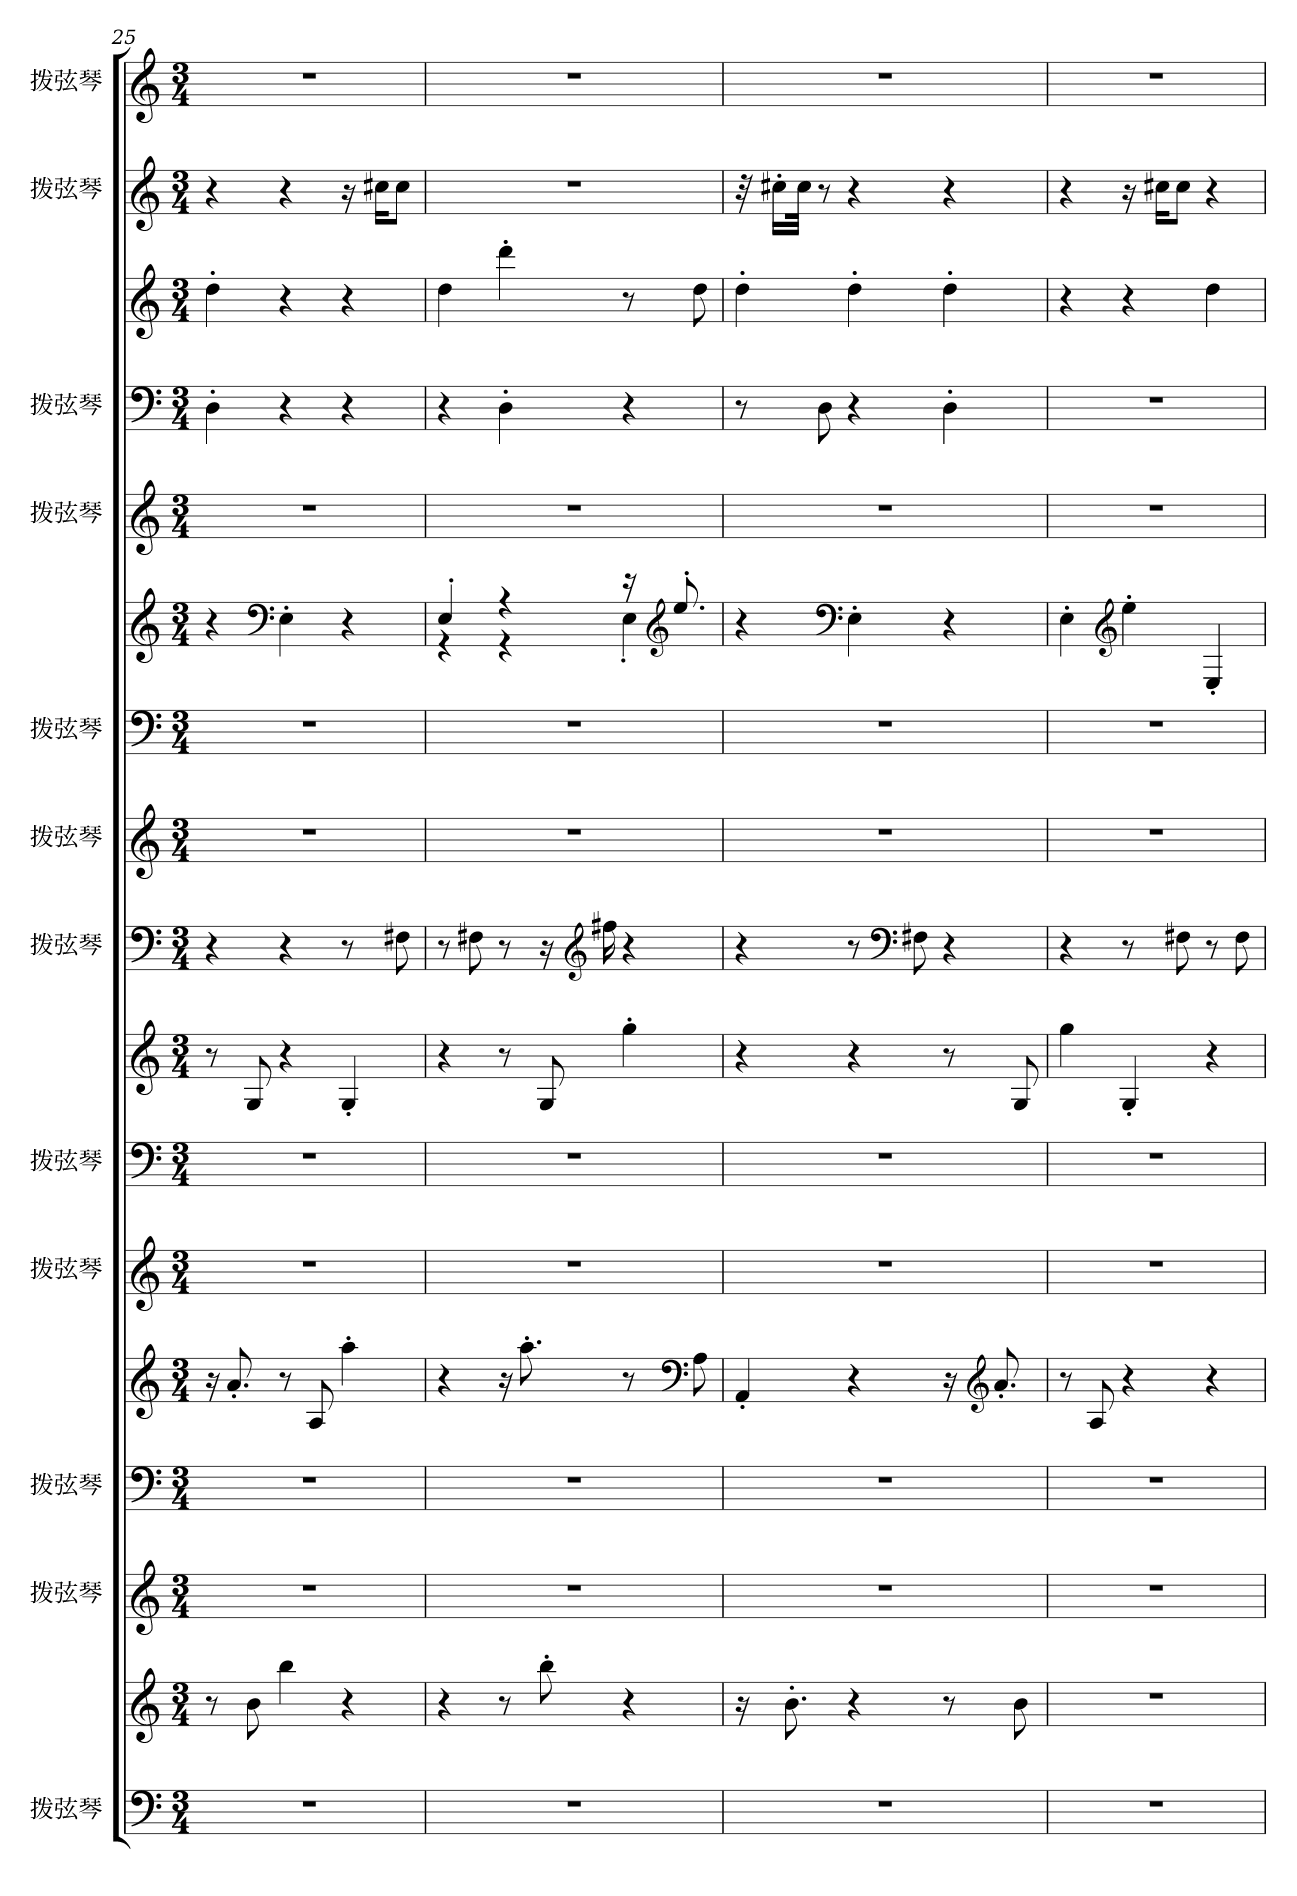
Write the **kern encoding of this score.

**kern	**kern	**kern	**kern	**kern	**kern	**kern	**kern	**kern	**kern	**kern	**kern	**kern	**kern	**kern	**kern	**kern
*part12	*part12	*part11	*part10	*part10	*part9	*part8	*part8	*part7	*part6	*part5	*part5	*part4	*part3	*part3	*part2	*part1
*staff17	*staff16	*staff15	*staff14	*staff13	*staff12	*staff11	*staff10	*staff9	*staff8	*staff7	*staff6	*staff5	*staff4	*staff3	*staff2	*staff1
*I"拨弦琴	*	*I"拨弦琴	*I"拨弦琴	*	*I"拨弦琴	*I"拨弦琴	*	*I"拨弦琴	*I"拨弦琴	*I"拨弦琴	*	*I"拨弦琴	*I"拨弦琴	*	*I"拨弦琴	*I"拨弦琴
!!LO:PB:g=z
*clefF4	*clefG2	*clefG2	*clefF4	*clefG2	*clefG2	*clefF4	*clefG2	*clefF4	*clefG2	*clefF4	*clefG2	*clefG2	*clefF4	*clefG2	*clefG2	*clefG2
*k[]	*k[]	*k[]	*k[]	*k[]	*k[]	*k[]	*k[]	*k[]	*k[]	*k[]	*k[]	*k[]	*k[]	*k[]	*k[]	*k[]
*M3/4	*M3/4	*M3/4	*M3/4	*M3/4	*M3/4	*M3/4	*M3/4	*M3/4	*M3/4	*M3/4	*M3/4	*M3/4	*M3/4	*M3/4	*M3/4	*M3/4
=25	=25	=25	=25	=25	=25	=25	=25	=25	=25	=25	=25	=25	=25	=25	=25	=25
2.r	8r	2.r	2.r	16r	2.r	2.r	8r	4r	2.r	2.r	4r	2.r	4D'\	4dd'\	4r	2.r
.	.	.	.	8.a'/	.	.	.	.	.	.	.	.	.	.	.	.
.	8b\	.	.	.	.	.	8G/	.	.	.	.	.	.	.	.	.
*	*	*	*	*	*	*	*	*	*	*	*clefF4	*	*	*	*	*
.	4bb\	.	.	8r	.	.	4r	4r	.	.	4E'\	.	4r	4r	4r	.
.	.	.	.	8A/	.	.	.	.	.	.	.	.	.	.	.	.
.	4r	.	.	4aa'\	.	.	4G'/	8r	.	.	4r	.	4r	4r	16r	.
.	.	.	.	.	.	.	.	.	.	.	.	.	.	.	16cc#X\KL	.
.	.	.	.	.	.	.	.	8F#X\	.	.	.	.	.	.	8cc#\J	.
=26	=26	=26	=26	=26	=26	=26	=26	=26	=26	=26	=26	=26	=26	=26	=26	=26
*	*	*	*	*	*	*	*	*	*	*	*^	*	*	*	*	*
2.r	4r	2.r	2.r	4r	2.r	2.r	4r	8r	2.r	2.r	4E'/	4r	2.r	4r	4dd\	2.r	2.r
.	.	.	.	.	.	.	.	8F#X\	.	.	.	.	.	.	.	.	.
.	8r	.	.	16r	.	.	8r	8r	.	.	4r	4r	.	4D'\	4ddd'\	.	.
.	.	.	.	8.aa'\	.	.	.	.	.	.	.	.	.	.	.	.	.
.	8bb'\	.	.	.	.	.	8G/	16r	.	.	.	.	.	.	.	.	.
*	*	*	*	*	*	*	*	*clefG2	*	*	*	*	*	*	*	*	*
.	.	.	.	.	.	.	.	16ff#X\	.	.	.	.	.	.	.	.	.
.	4r	.	.	8r	.	.	4gg'\	4r	.	.	16r	4E'\	.	4r	8r	.	.
*	*	*	*	*	*	*	*	*	*	*	*clefG2	*	*	*	*	*	*
.	.	.	.	.	.	.	.	.	.	.	8.ee'/	.	.	.	.	.	.
*	*	*	*	*clefF4	*	*	*	*	*	*	*	*	*	*	*	*	*
.	.	.	.	8A\	.	.	.	.	.	.	.	.	.	.	8dd\	.	.
*	*	*	*	*	*	*	*	*	*	*	*v	*v	*	*	*	*	*
=27	=27	=27	=27	=27	=27	=27	=27	=27	=27	=27	=27	=27	=27	=27	=27	=27
2.r	16r	2.r	2.r	4AA'/	2.r	2.r	4r	4r	2.r	2.r	4r	2.r	8r	4dd'\	32r	2.r
.	.	.	.	.	.	.	.	.	.	.	.	.	.	.	16cc#X'\LL	.
.	8.b'\	.	.	.	.	.	.	.	.	.	.	.	.	.	.	.
.	.	.	.	.	.	.	.	.	.	.	.	.	.	.	32cc#\JJk	.
.	.	.	.	.	.	.	.	.	.	.	.	.	8D\	.	8r	.
*	*	*	*	*	*	*	*	*	*	*	*clefF4	*	*	*	*	*
.	4r	.	.	4r	.	.	4r	8r	.	.	4E'\	.	4r	4dd'\	4r	.
*	*	*	*	*	*	*	*	*clefF4	*	*	*	*	*	*	*	*
.	.	.	.	.	.	.	.	8F#X\	.	.	.	.	.	.	.	.
.	8r	.	.	16r	.	.	8r	4r	.	.	4r	.	4D'\	4dd'\	4r	.
*	*	*	*	*clefG2	*	*	*	*	*	*	*	*	*	*	*	*
.	.	.	.	8.a'/	.	.	.	.	.	.	.	.	.	.	.	.
.	8b\	.	.	.	.	.	8G/	.	.	.	.	.	.	.	.	.
!!LO:PB:g=z
=28	=28	=28	=28	=28	=28	=28	=28	=28	=28	=28	=28	=28	=28	=28	=28	=28
2.r	2.r	2.r	2.r	8r	2.r	2.r	4gg\	4r	2.r	2.r	4E'\	2.r	2.r	4r	4r	2.r
.	.	.	.	8A/	.	.	.	.	.	.	.	.	.	.	.	.
*	*	*	*	*	*	*	*	*	*	*	*clefG2	*	*	*	*	*
.	.	.	.	4r	.	.	4G'/	8r	.	.	4ee'\	.	.	4r	16r	.
.	.	.	.	.	.	.	.	.	.	.	.	.	.	.	16cc#X\KL	.
.	.	.	.	.	.	.	.	8F#X\	.	.	.	.	.	.	8cc#\J	.
.	.	.	.	4r	.	.	4r	8r	.	.	4E'/	.	.	4dd\	4r	.
.	.	.	.	.	.	.	.	8F#\	.	.	.	.	.	.	.	.
=	=	=	=	=	=	=	=	=	=	=	=	=	=	=	=	=
*-	*-	*-	*-	*-	*-	*-	*-	*-	*-	*-	*-	*-	*-	*-	*-	*-
